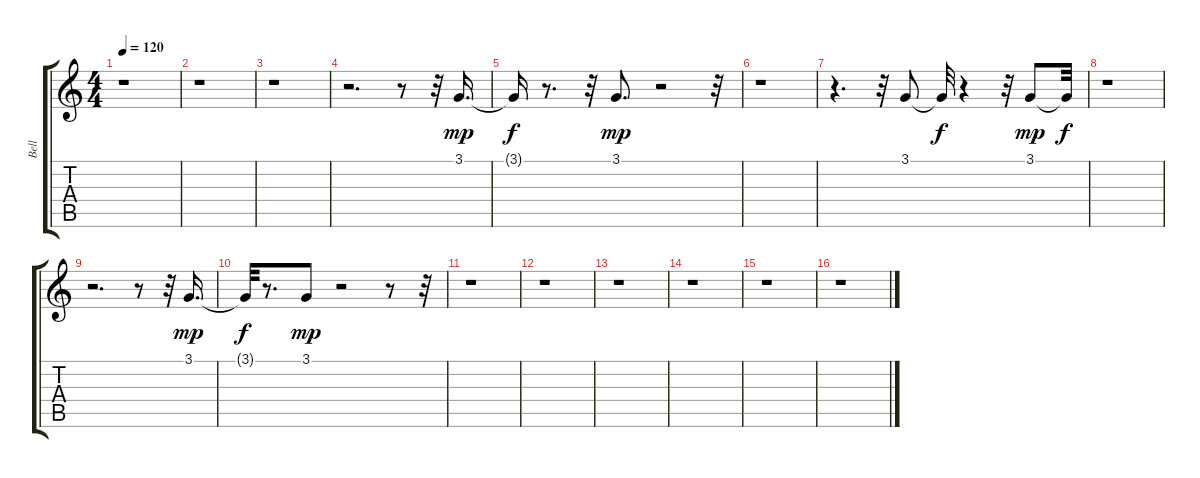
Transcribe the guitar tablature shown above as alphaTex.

\track ("Bell" "Bell") {instrument vibraphone}
\staff {score tabs}
\tuning (E4 B3 G3 D3 A2 E2) {hide}
\ts (4 4)
\tempo 120
\clef g2
\ks c
r.1{dy f} |
r.1 |
r.1 |
r.2{d} r.8 r.32 3.1.16{d dy mp} |
3.1{t}.16{dy f} r.8{d} r.32 3.1.8{d dy mp} r.2 r.32 |
r.1 |
r.4{d} r.32 3.1.8 3.1{t}.32{dy f} r.4 r.32 3.1.8{dy mp} 3.1{t}.32{dy f} |
r.1 |
r.2{d} r.8 r.32 3.1.16{d dy mp} |
3.1{t}.32{dy f} r.8{d} 3.1.8{dy mp} r.2 r.8 r.32 |
r.1 |
r.1 |
r.1 |
r.1 |
r.1 |
r.1
